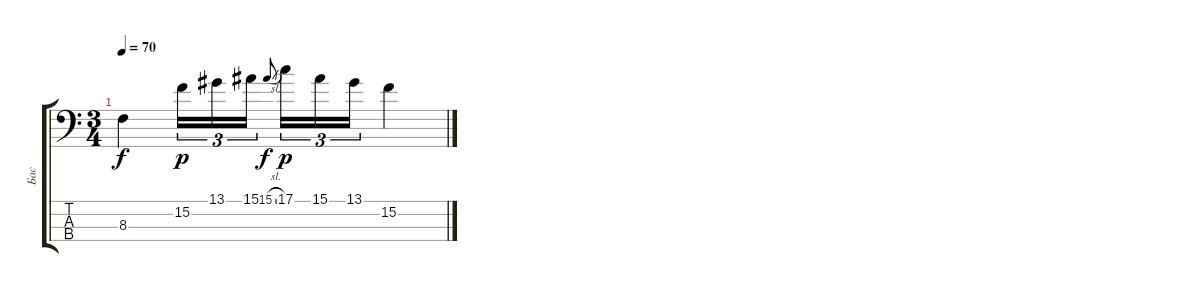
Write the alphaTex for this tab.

\track ("Бас" "Бас") {instrument electricbassfinger}
\staff {score tabs}
\tuning (G2 D2 A1 E1) {hide}
\ts (3 4)
\tempo 70
\clef f4
\ks c
8.3.4{dy f} 15.2.16{tu (3 2) dy p} 13.1.16{tu (3 2)} 15.1.16{tu (3 2)} 15.1{sl}.8{gr onbeat dy f beam splitsecondary} 17.1.16{tu (3 2) dy p} 15.1.16{tu (3 2)} 13.1.16{tu (3 2)} 15.2.4
